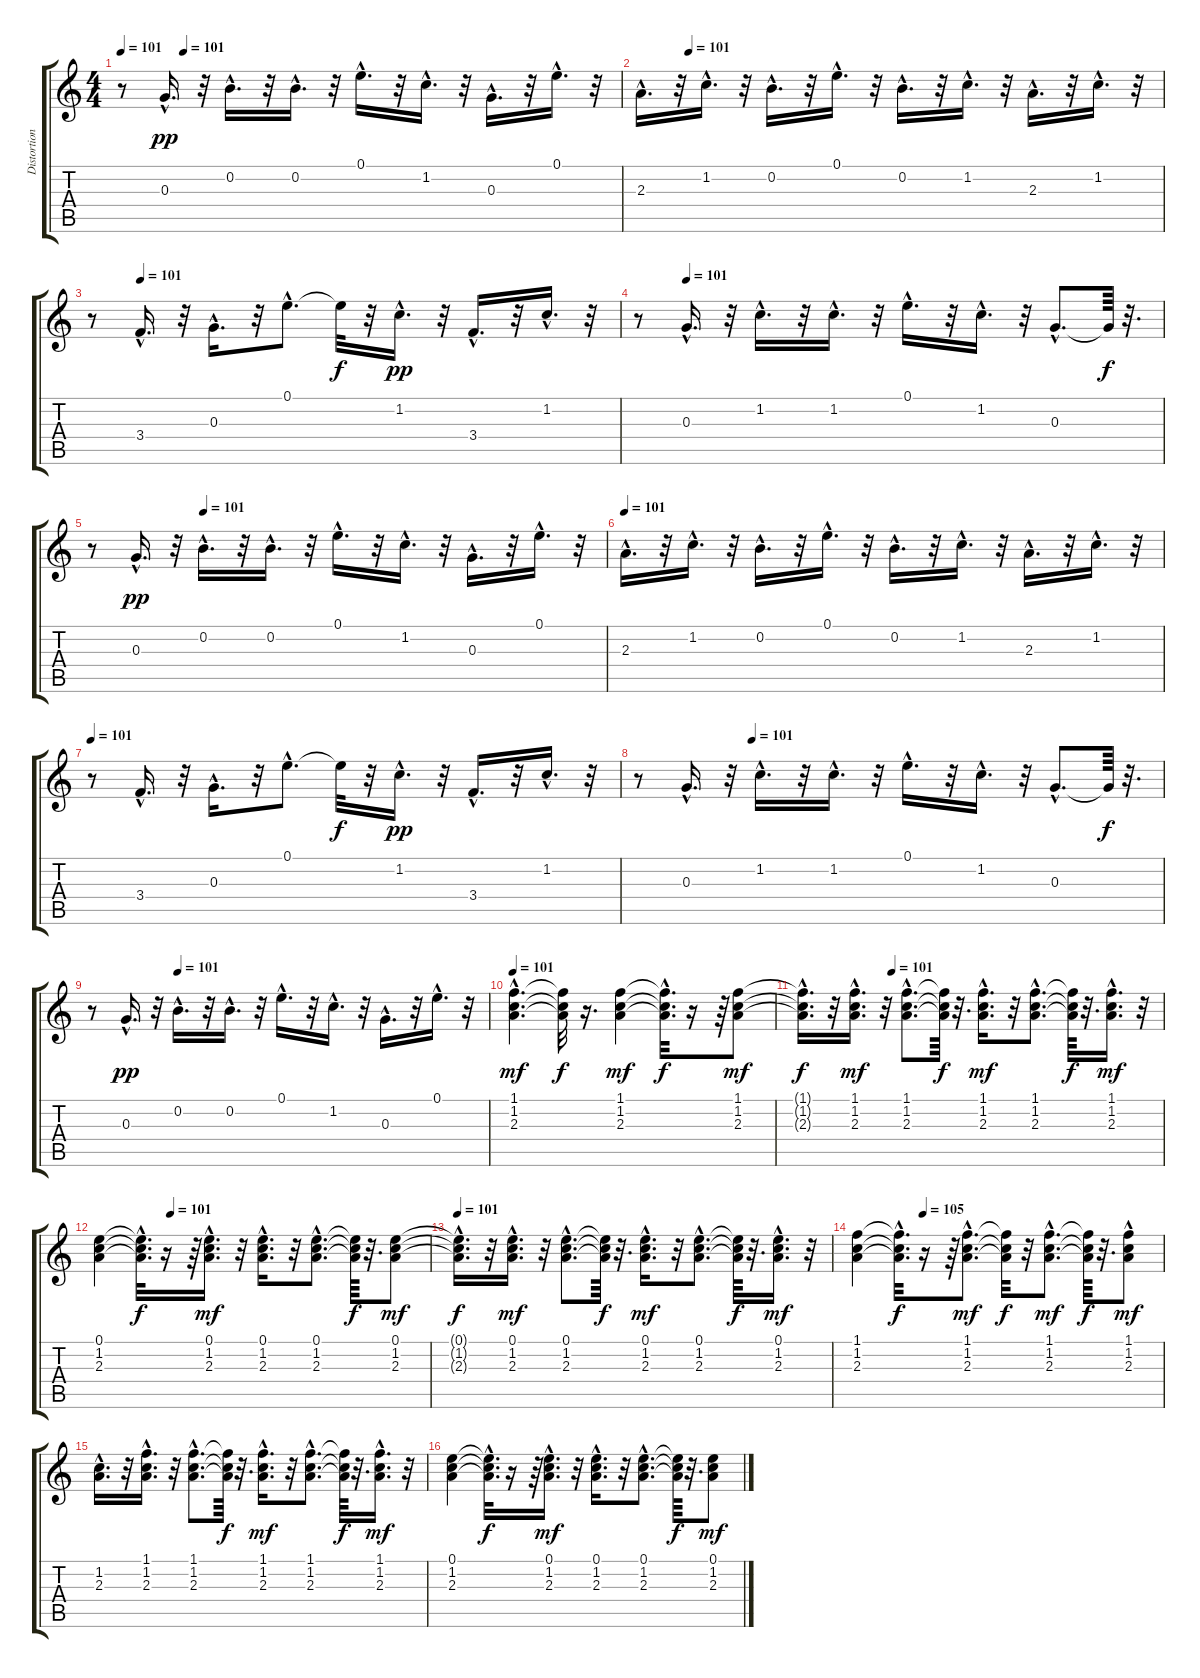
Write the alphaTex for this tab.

\track ("Distortion" "Distortion") {instrument distortionguitar}
\staff {score tabs}
\tuning (E4 B3 G3 D3 A2 E2) {hide}
\ts (4 4)
\tempo 101
\tempo (101 0.125)
\clef g2
\ks c
r.8{dy f} 0.3{hac}.16{d dy pp} r.32 0.2{hac}.16{d} r.32 0.2{hac}.16{d} r.32 0.1{hac}.16{d} r.32 1.2{hac}.16{d} r.32 0.3{hac}.16{d} r.32 0.1{hac}.16{d} r.32 |
\tempo (101 0.09375)
2.3{hac}.16{d} r.32 1.2{hac}.16{d} r.32 0.2{hac}.16{d} r.32 0.1{hac}.16{d} r.32 0.2{hac}.16{d} r.32 1.2{hac}.16{d} r.32 2.3{hac}.16{d} r.32 1.2{hac}.16{d} r.32 |
\tempo (101 0.09375)
r.8 3.4{hac}.16{d} r.32 0.3{hac}.16{d} r.32 0.1{hac}.8{d} 0.1{t}.32{dy f} r.32 1.2{hac}.16{d dy pp} r.32 3.4{hac}.16{d} r.32 1.2{hac}.16{d} r.32 |
\tempo (101 0.09375)
r.8 0.3{hac}.16{d} r.32 1.2{hac}.16{d} r.32 1.2{hac}.16{d} r.32 0.1{hac}.16{d} r.32 1.2{hac}.16{d} r.32 0.3{hac}.8{d} 0.3{t}.64{dy f} r.32{d} |
\tempo (101 0.21875)
r.8 0.3{hac}.16{d dy pp} r.32 0.2{hac}.16{d} r.32 0.2{hac}.16{d} r.32 0.1{hac}.16{d} r.32 1.2{hac}.16{d} r.32 0.3{hac}.16{d} r.32 0.1{hac}.16{d} r.32 |
\tempo 101
2.3{hac}.16{d} r.32 1.2{hac}.16{d} r.32 0.2{hac}.16{d} r.32 0.1{hac}.16{d} r.32 0.2{hac}.16{d} r.32 1.2{hac}.16{d} r.32 2.3{hac}.16{d} r.32 1.2{hac}.16{d} r.32 |
\tempo 101
r.8 3.4{hac}.16{d} r.32 0.3{hac}.16{d} r.32 0.1{hac}.8{d} 0.1{t}.32{dy f} r.32 1.2{hac}.16{d dy pp} r.32 3.4{hac}.16{d} r.32 1.2{hac}.16{d} r.32 |
\tempo (101 0.21875)
r.8 0.3{hac}.16{d} r.32 1.2{hac}.16{d} r.32 1.2{hac}.16{d} r.32 0.1{hac}.16{d} r.32 1.2{hac}.16{d} r.32 0.3{hac}.8{d} 0.3{t}.64{dy f} r.32{d} |
\tempo (101 0.21875)
r.8 0.3{hac}.16{d dy pp} r.32 0.2{hac}.16{d} r.32 0.2{hac}.16{d} r.32 0.1{hac}.16{d} r.32 1.2{hac}.16{d} r.32 0.3{hac}.16{d} r.32 0.1{hac}.16{d} r.32 |
\tempo 101
(1.1{hac} 1.2{hac} 2.3{hac}).4{d dy mf} (1.1{t} 1.2{t} 2.3{t}).32{dy f} r.16{d} (1.1 1.2 2.3).4{dy mf} (1.1{hac t} 1.2{hac t} 2.3{hac t}).32{d dy f} r.16 r.64 (1.1 1.2 2.3).8{dy mf} |
\tempo (101 0.25)
(1.1{hac t} 1.2{hac t} 2.3{hac t}).16{d dy f} r.32 (1.1{hac} 1.2{hac} 2.3{hac}).16{d dy mf} r.32 (1.1{hac} 1.2{hac} 2.3{hac}).8{d} (1.1{t} 1.2{t} 2.3{t}).64{dy f} r.32{d} (1.1{hac} 1.2{hac} 2.3{hac}).16{d dy mf} r.32 (1.1{hac} 1.2{hac} 2.3{hac}).8{d} (1.1{t} 1.2{t} 2.3{t}).64{dy f} r.32{d} (1.1{hac} 1.2{hac} 2.3{hac}).16{d dy mf} r.32 |
\tempo (101 0.21875)
(0.1 1.2 2.3).4 (0.1{hac t} 1.2{hac t} 2.3{hac t}).32{d dy f} r.16 r.64 (0.1{hac} 1.2{hac} 2.3{hac}).16{d dy mf} r.32 (0.1{hac} 1.2{hac} 2.3{hac}).16{d} r.32 (0.1{hac} 1.2{hac} 2.3{hac}).8{d} (0.1{t} 1.2{t} 2.3{t}).64{dy f} r.32{d} (0.1 1.2 2.3).8{dy mf} |
\tempo 101
(0.1{hac t} 1.2{hac t} 2.3{hac t}).16{d dy f} r.32 (0.1{hac} 1.2{hac} 2.3{hac}).16{d dy mf} r.32 (0.1{hac} 1.2{hac} 2.3{hac}).8{d} (0.1{t} 1.2{t} 2.3{t}).64{dy f} r.32{d} (0.1{hac} 1.2{hac} 2.3{hac}).16{d dy mf} r.32 (0.1{hac} 1.2{hac} 2.3{hac}).8{d} (0.1{t} 1.2{t} 2.3{t}).64{dy f} r.32{d} (0.1{hac} 1.2{hac} 2.3{hac}).16{d dy mf} r.32 |
\tempo (105 0.21875)
(1.1 1.2 2.3).4 (1.1{hac t} 1.2{hac t} 2.3{hac t}).32{d dy f} r.16 r.64 (1.1{hac} 1.2{hac} 2.3{hac}).8{d dy mf} (1.1{t} 1.2{t} 2.3{t}).32{dy f} r.32 (1.1{hac} 1.2{hac} 2.3{hac}).8{d dy mf} (1.1{t} 1.2{t} 2.3{t}).64{dy f} r.32{d} (1.1{hac} 1.2 2.3).8{dy mf} |
(1.2{hac} 2.3{hac}).16{d} r.32 (1.1{hac} 1.2{hac} 2.3{hac}).16{d} r.32 (1.1{hac} 1.2{hac} 2.3{hac}).8{d} (1.1{t} 1.2{t} 2.3{t}).64{dy f} r.32{d} (1.1{hac} 1.2{hac} 2.3{hac}).16{d dy mf} r.32 (1.1{hac} 1.2{hac} 2.3{hac}).8{d} (1.1{t} 1.2{t} 2.3{t}).64{dy f} r.32{d} (1.1{hac} 1.2{hac} 2.3{hac}).16{d dy mf} r.32 |
(0.1 1.2 2.3).4 (0.1{hac t} 1.2{hac t} 2.3{hac t}).32{d dy f} r.16 r.64 (0.1{hac} 1.2{hac} 2.3{hac}).16{d dy mf} r.32 (0.1{hac} 1.2{hac} 2.3{hac}).16{d} r.32 (0.1{hac} 1.2{hac} 2.3{hac}).8{d} (0.1{t} 1.2{t} 2.3{t}).64{dy f} r.32{d} (0.1 1.2 2.3).8{dy mf}
